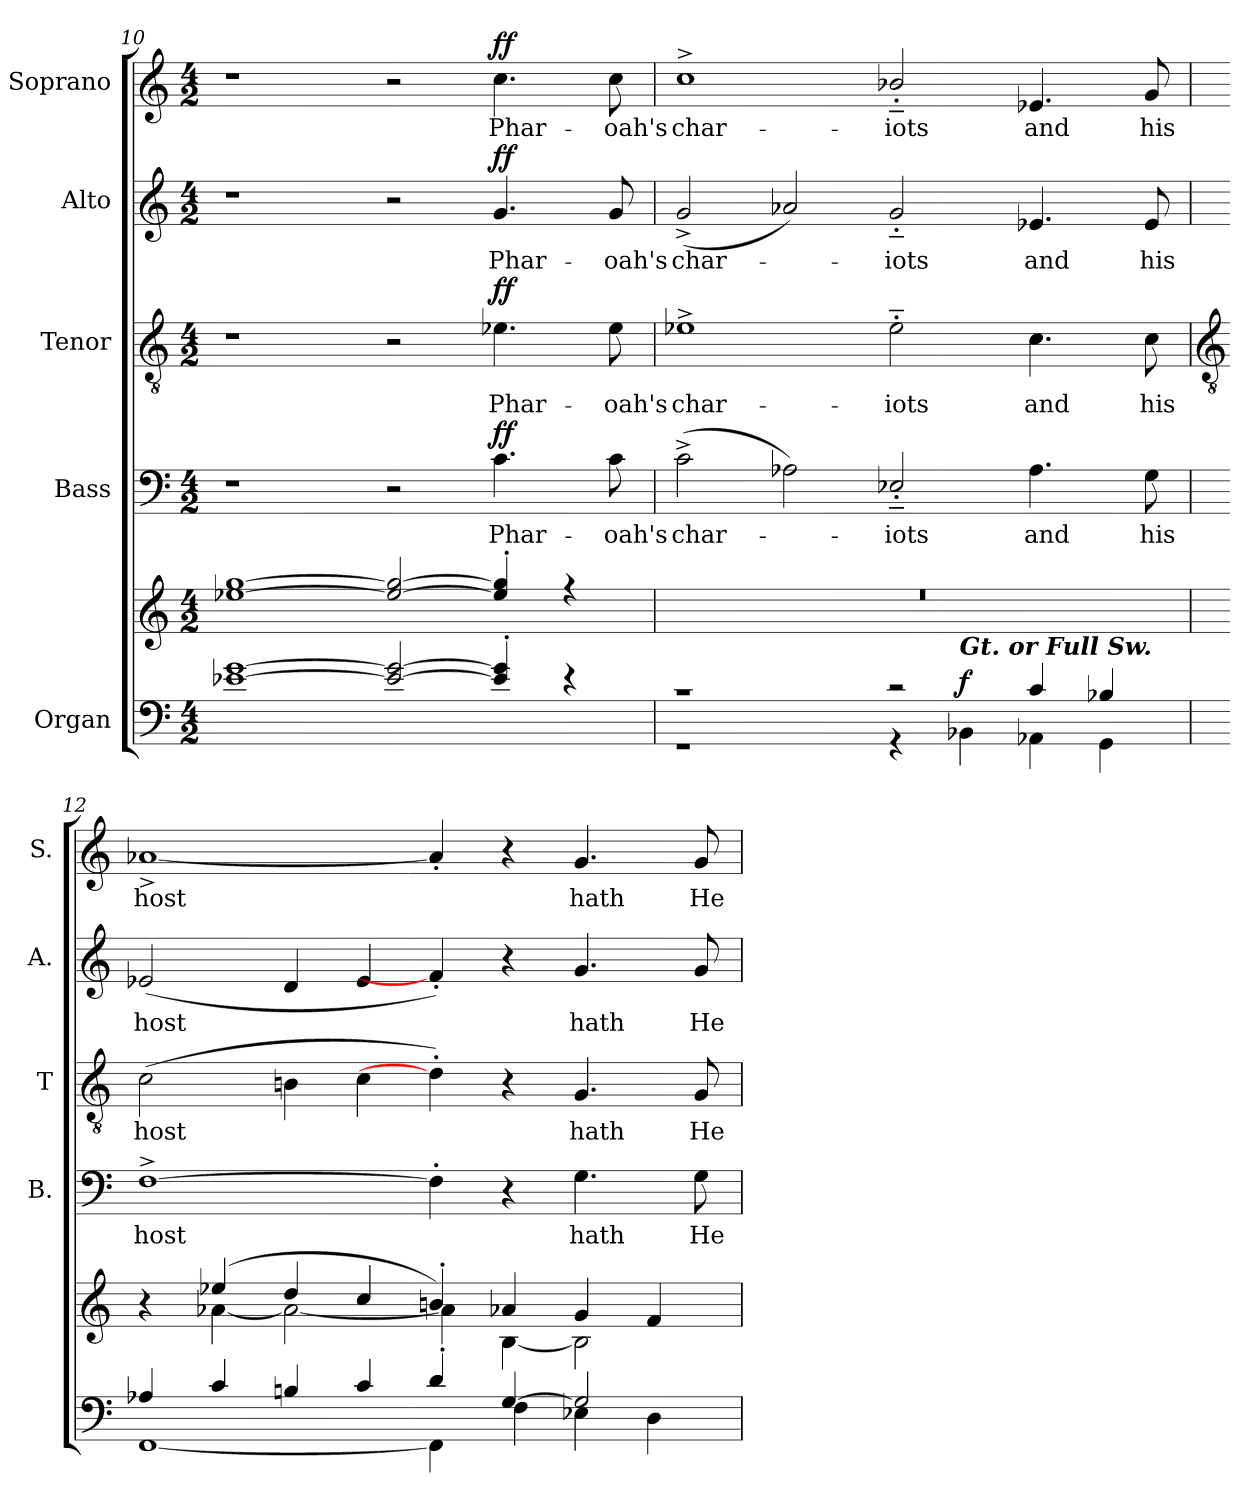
**kern	**kern	**dynam	**kern	**text	**dynam	**kern	**text	**dynam	**kern	**text	**dynam	**kern	**text	**dynam
*part5	*part5	*part5	*part4	*part4	*part4	*part3	*part3	*part3	*part2	*part2	*part2	*part1	*part1	*part1
*staff6	*staff5	*staff5/6	*staff4	*staff4	*staff4	*staff3	*staff3	*staff3	*staff2	*staff2	*staff2	*staff1	*staff1	*staff1
*I"Organ	*	*	*I"Bass	*	*	*I"Tenor	*	*	*I"Alto	*	*	*I"Soprano	*	*
*	*	*	*I'B.	*	*	*I'T	*	*	*I'A.	*	*	*I'S.	*	*
*clefF4	*clefG2	*	*clefF4	*	*	*clefGv2	*	*	*clefG2	*	*	*clefG2	*	*
*k[]	*k[]	*	*k[]	*	*	*k[]	*	*	*k[]	*	*	*k[]	*	*
*C:	*C:	*	*C:	*	*	*C:	*	*	*C:	*	*	*C:	*	*
*M4/2	*M4/2	*	*M4/2	*	*	*M4/2	*	*	*M4/2	*	*	*M4/2	*	*
=10	=10	=10	=10	=10	=10	=10	=10	=10	=10	=10	=10	=10	=10	=10
*^	*^	*	*	*	*	*	*	*	*	*	*	*	*	*
[1e-X [1g	0ryy	[1ee-X [1gg	0ryy	.	1r	.	.	1r	.	.	1r	.	.	1r	.	.
2e-_ 2g_	.	2ee-_ 2gg_	.	.	2r	.	.	2r	.	.	2r	.	.	2r	.	.
!	!	!	!	!	!	!LO:LY:b	!LO:DY:b	!	!LO:LY:b	!LO:DY:b	!	!LO:LY:b	!LO:DY:b	!	!LO:LY:b	!LO:DY:b
4e-]' 4g]'	.	4ee-]' 4gg]'	.	.	4.c	Phar-	ff	4.e-X	Phar-	ff	4.g	Phar-	ff	4.cc	Phar-	ff
4r	.	4r	.	.	.	.	.	.	.	.	.	.	.	.	.	.
!	!	!	!	!	!	!LO:LY:b	!	!	!LO:LY:b	!	!	!LO:LY:b	!	!	!LO:LY:b	!
.	.	.	.	.	8c	-oah's	.	8e-	-oah's	.	8g	-oah's	.	8cc	-oah's	.
=11	=11	=11	=11	=11	=11	=11	=11	=11	=11	=11	=11	=11	=11	=11	=11	=11
!	!	!	!	!	!	!LO:LY:b	!	!	!LO:LY:b	!	!	!LO:LY:b	!	!	!LO:LY:b	!
1r	1r	0r	0ryy	.	(>2c^	char-	.	1e-X^	char-	.	(<2g^	char-	.	1cc^	char-	.
.	.	.	.	.	2A-X)	.	.	.	.	.	2a-X)	.	.	.	.	.
!	!	!	!	!	!	!LO:LY:b	!	!	!LO:LY:b	!	!	!LO:LY:b	!	!	!LO:LY:b	!
2r	4r	.	.	.	2E-X'~/	iots	.	2e-'~\	-iots	.	2g'~/	iots	.	2b-X'~/	-iots	.
!	!LO:TX:a:Bi:t=Gt. or Full Sw.	!	!	!	!	!	!	!	!	!	!	!	!	!	!	!
!	!	!	!	!LO:DY:a=2	!	!	!	!	!	!	!	!	!	!	!	!
.	4BB-X\	.	.	f	.	.	.	.	.	.	.	.	.	.	.	.
!	!	!	!	!	!	!LO:LY:b	!	!	!LO:LY:b	!	!	!LO:LY:b	!	!	!LO:LY:b	!
4c/	4AA-X\	.	.	.	4.A-	and	.	4.c	and	.	4.e-X	and	.	4.e-X	and	.
4B-X/	4GG\	.	.	.	.	.	.	.	.	.	.	.	.	.	.	.
!	!	!	!	!	!	!LO:LY:b	!	!	!LO:LY:b	!	!	!LO:LY:b	!	!	!LO:LY:b	!
.	.	.	.	.	8G	his	.	8c	his	.	8e-	his	.	8g	his	.
!!LO:LB:g=z
=12	=12	=12	=12	=12	=12	=12	=12	=12	=12	=12	=12	=12	=12	=12	=12	=12
*	*	*	*	*	*	*	*	*clefGv2	*	*	*	*	*	*	*	*
!	!	!	!	!	!	!LO:LY:b	!	!	!LO:LY:b	!	!	!LO:LY:b	!	!	!LO:LY:b	!
4A-X/	[1FF\	4r	4ryy	.	[1F^	host	.	(>2c	host	.	(<2e-X	host	.	[1a-X^	host	.
4c/	.	(>4ee-X/	[4a-X\	.	.	.	.	.	.	.	.	.	.	.	.	.
4Bn/	.	4dd/	2a-\_	.	.	.	.	4Bn	.	.	4d	.	.	.	.	.
4c/	.	4cc/	.	.	.	.	.	4c	.	.	4e-	.	.	.	.	.
4d'/	4FF\]	4bn'/)	4a-\]	.	4F']	.	.	4d-'])	.	.	4f-'])	.	.	4a-']	.	.
[4G/	4F\	4a-X/	[4B\	.	4r	.	.	4r	.	.	4r	.	.	4r	.	.
!	!	!	!	!	!	!LO:LY:b	!	!	!LO:LY:b	!	!	!LO:LY:b	!	!	!LO:LY:b	!
2G/]	4E-X\	4g/	2B\]	.	4.G	hath	.	4.G	hath	.	4.g	hath	.	4.g	hath	.
.	4D\	4f/	.	.	.	.	.	.	.	.	.	.	.	.	.	.
!	!	!	!	!	!	!LO:LY:b	!	!	!LO:LY:b	!	!	!LO:LY:b	!	!	!LO:LY:b	!
.	.	.	.	.	8G	He	.	8G	He	.	8g	He	.	8g	He	.
*v	*v	*	*	*	*	*	*	*	*	*	*	*	*	*	*	*
*	*v	*v	*	*	*	*	*	*	*	*	*	*	*	*	*
=	=	=	=	=	=	=	=	=	=	=	=	=	=	=
*-	*-	*-	*-	*-	*-	*-	*-	*-	*-	*-	*-	*-	*-	*-
